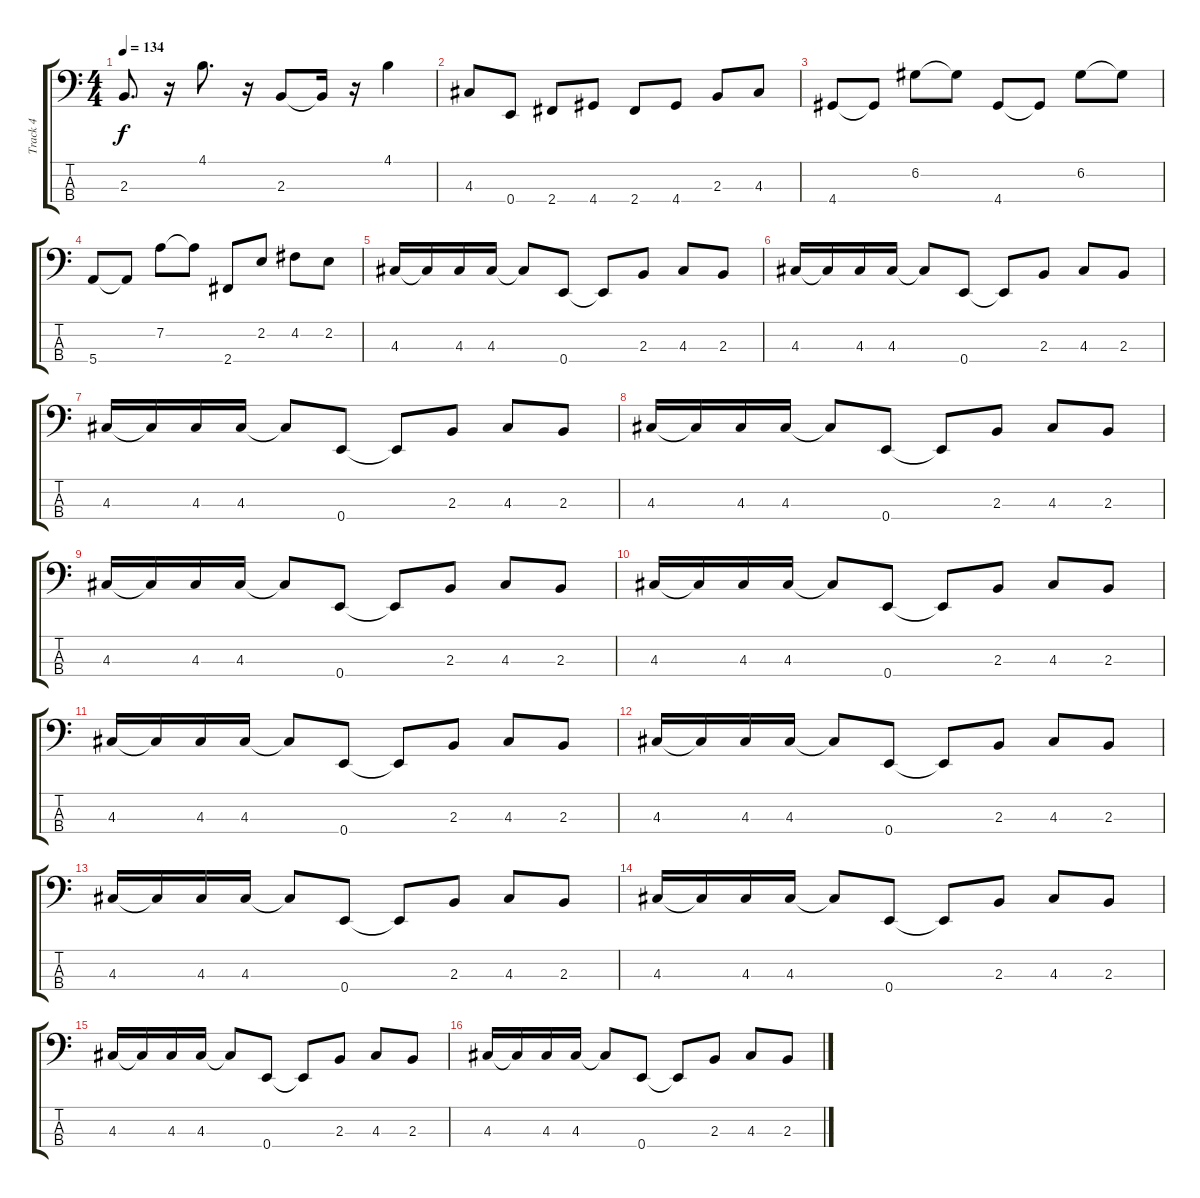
\track ("Track 4" "Track 4") {instrument electricbasspick}
\staff {score tabs}
\tuning (G2 D2 A1 E1) {hide}
\ts (4 4)
\tempo 134
\clef f4
\ks c
2.3.8{d dy f} r.16 4.1.8{d} r.16 2.3.8 2.3{t}.16 r.16 4.1.4 |
4.3.8 0.4.8 2.4.8 4.4.8 2.4.8 4.4.8 2.3.8 4.3.8 |
4.4.8 4.4{t}.8 6.2.8 6.2{t}.8 4.4.8 4.4{t}.8 6.2.8 6.2{t}.8 |
5.4.8 5.4{t}.8 7.2.8 7.2{t}.8 2.4.8 2.2.8 4.2.8 2.2.8 |
4.3.16 4.3{t}.16 4.3.16 4.3.16 4.3{t}.8 0.4.8 0.4{t}.8 2.3.8 4.3.8 2.3.8 |
4.3.16 4.3{t}.16 4.3.16 4.3.16 4.3{t}.8 0.4.8 0.4{t}.8 2.3.8 4.3.8 2.3.8 |
4.3.16 4.3{t}.16 4.3.16 4.3.16 4.3{t}.8 0.4.8 0.4{t}.8 2.3.8 4.3.8 2.3.8 |
4.3.16 4.3{t}.16 4.3.16 4.3.16 4.3{t}.8 0.4.8 0.4{t}.8 2.3.8 4.3.8 2.3.8 |
4.3.16 4.3{t}.16 4.3.16 4.3.16 4.3{t}.8 0.4.8 0.4{t}.8 2.3.8 4.3.8 2.3.8 |
4.3.16 4.3{t}.16 4.3.16 4.3.16 4.3{t}.8 0.4.8 0.4{t}.8 2.3.8 4.3.8 2.3.8 |
4.3.16 4.3{t}.16 4.3.16 4.3.16 4.3{t}.8 0.4.8 0.4{t}.8 2.3.8 4.3.8 2.3.8 |
4.3.16 4.3{t}.16 4.3.16 4.3.16 4.3{t}.8 0.4.8 0.4{t}.8 2.3.8 4.3.8 2.3.8 |
4.3.16 4.3{t}.16 4.3.16 4.3.16 4.3{t}.8 0.4.8 0.4{t}.8 2.3.8 4.3.8 2.3.8 |
4.3.16 4.3{t}.16 4.3.16 4.3.16 4.3{t}.8 0.4.8 0.4{t}.8 2.3.8 4.3.8 2.3.8 |
4.3.16 4.3{t}.16 4.3.16 4.3.16 4.3{t}.8 0.4.8 0.4{t}.8 2.3.8 4.3.8 2.3.8 |
4.3.16 4.3{t}.16 4.3.16 4.3.16 4.3{t}.8 0.4.8 0.4{t}.8 2.3.8 4.3.8 2.3.8
